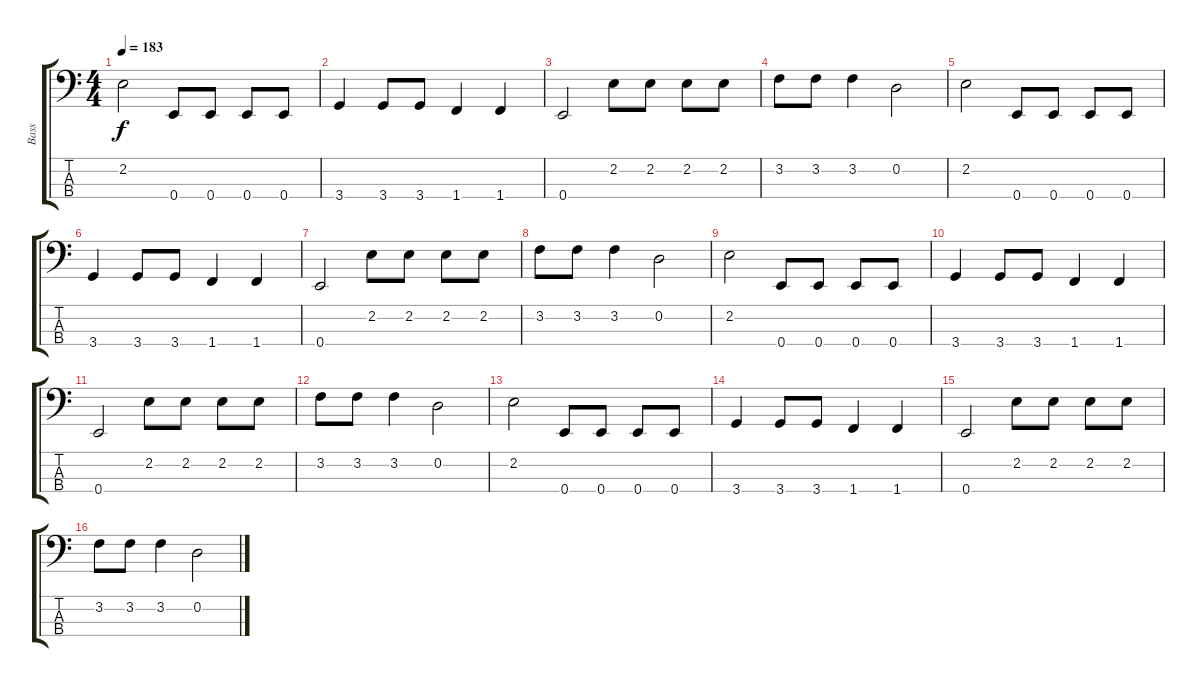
\track ("Bass" "Bass") {instrument electricbasspick}
\staff {score tabs}
\tuning (G2 D2 A1 E1) {hide}
\ts (4 4)
\tempo 183
\clef f4
\ks c
2.2.2{dy f} 0.4.8 0.4.8 0.4.8 0.4.8 |
3.4.4 3.4.8 3.4.8 1.4.4 1.4.4 |
0.4.2 2.2.8 2.2.8 2.2.8 2.2.8 |
3.2.8 3.2.8 3.2.4 0.2.2 |
2.2.2 0.4.8 0.4.8 0.4.8 0.4.8 |
3.4.4 3.4.8 3.4.8 1.4.4 1.4.4 |
0.4.2 2.2.8 2.2.8 2.2.8 2.2.8 |
3.2.8 3.2.8 3.2.4 0.2.2 |
2.2.2 0.4.8 0.4.8 0.4.8 0.4.8 |
3.4.4 3.4.8 3.4.8 1.4.4 1.4.4 |
0.4.2 2.2.8 2.2.8 2.2.8 2.2.8 |
3.2.8 3.2.8 3.2.4 0.2.2 |
2.2.2 0.4.8 0.4.8 0.4.8 0.4.8 |
3.4.4 3.4.8 3.4.8 1.4.4 1.4.4 |
0.4.2 2.2.8 2.2.8 2.2.8 2.2.8 |
3.2.8 3.2.8 3.2.4 0.2.2
